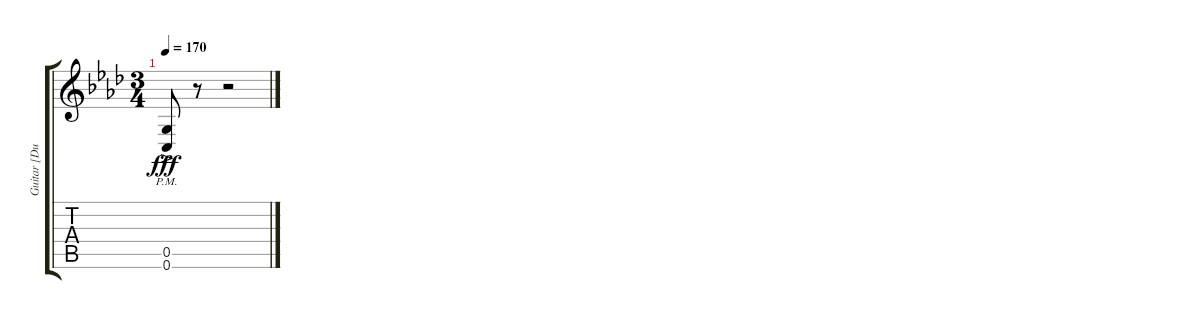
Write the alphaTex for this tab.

\track ("Guitar [Dustin]" "Guitar [Du") {instrument distortionguitar}
\staff {score tabs}
\tuning (D4 A3 F3 C3 G2 C2) {hide}
\ts (3 4)
\tempo 170
\clef g2
\ks ab
(0.5{ac pm} 0.6{ac pm}).8{dy fff} r.8 r.2
